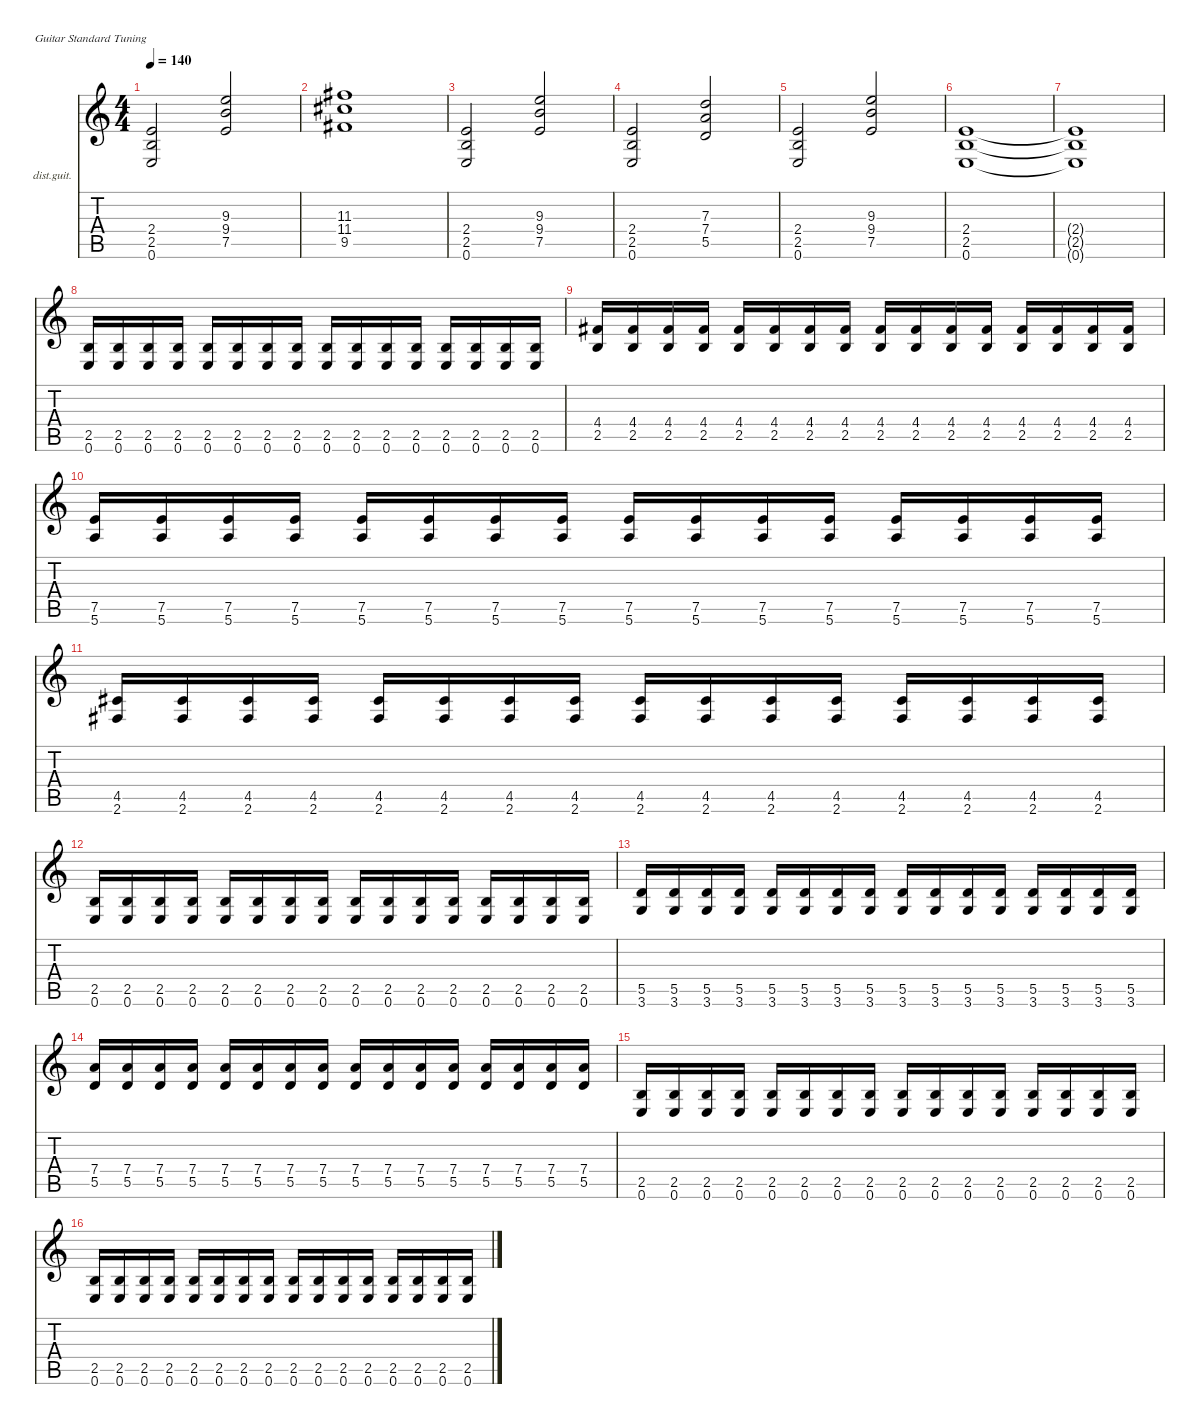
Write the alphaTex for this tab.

\defaultSystemsLayout 4
\hideDynamics
\bracketExtendMode nobrackets
\firstSystemTrackNameOrientation horizontal
\otherSystemsTrackNameOrientation horizontal
\track ("Rythm Guitar" "dist.guit.") {instrument distortionguitar}
\staff {score tabs}
\tuning (E4 B3 G3 D3 A2 E2)
\ts (4 4)
\tempo 140
\clef g2
\ks c
(2.4 2.5 0.6).2{dy mf} (7.5 9.4 9.3).2 |
(9.5{acc #} 11.4{acc #} 11.3{acc #}).1 |
(2.4 2.5 0.6).2 (7.5 9.4 9.3).2 |
(2.4 2.5 0.6).2 (5.5 7.4 7.3).2 |
(2.4 2.5 0.6).2 (7.5 9.4 9.3).2 |
(2.5 2.4 0.6).1 |
(0.6{t} 2.5{t} 2.4{t}).1 |
(0.6 2.5).16 (0.6 2.5).16 (0.6 2.5).16 (0.6 2.5).16 (0.6 2.5).16 (0.6 2.5).16 (0.6 2.5).16 (0.6 2.5).16 (0.6 2.5).16 (0.6 2.5).16 (0.6 2.5).16 (0.6 2.5).16 (0.6 2.5).16 (0.6 2.5).16 (0.6 2.5).16 (0.6 2.5).16 |
(2.5 4.4{acc #}).16 (2.5 4.4{acc #}).16 (2.5 4.4{acc #}).16 (2.5 4.4{acc #}).16 (2.5 4.4{acc #}).16 (2.5 4.4{acc #}).16 (2.5 4.4{acc #}).16 (2.5 4.4{acc #}).16 (2.5 4.4{acc #}).16 (2.5 4.4{acc #}).16 (2.5 4.4{acc #}).16 (2.5 4.4{acc #}).16 (2.5 4.4{acc #}).16 (2.5 4.4{acc #}).16 (2.5 4.4{acc #}).16 (2.5 4.4{acc #}).16 |
(5.6 7.5).16 (5.6 7.5).16 (5.6 7.5).16 (5.6 7.5).16 (5.6 7.5).16 (5.6 7.5).16 (5.6 7.5).16 (5.6 7.5).16 (5.6 7.5).16 (5.6 7.5).16 (5.6 7.5).16 (5.6 7.5).16 (5.6 7.5).16 (5.6 7.5).16 (5.6 7.5).16 (5.6 7.5).16 |
(2.6{acc #} 4.5{acc #}).16 (4.5{acc #} 2.6{acc #}).16 (4.5{acc #} 2.6{acc #}).16 (4.5{acc #} 2.6{acc #}).16 (4.5{acc #} 2.6{acc #}).16 (4.5{acc #} 2.6{acc #}).16 (4.5{acc #} 2.6{acc #}).16 (4.5{acc #} 2.6{acc #}).16 (2.6{acc #} 4.5{acc #}).16 (4.5{acc #} 2.6{acc #}).16 (4.5{acc #} 2.6{acc #}).16 (4.5{acc #} 2.6{acc #}).16 (4.5{acc #} 2.6{acc #}).16 (4.5{acc #} 2.6{acc #}).16 (4.5{acc #} 2.6{acc #}).16 (4.5{acc #} 2.6{acc #}).16 |
(0.6 2.5).16 (0.6 2.5).16 (0.6 2.5).16 (0.6 2.5).16 (0.6 2.5).16 (0.6 2.5).16 (0.6 2.5).16 (0.6 2.5).16 (0.6 2.5).16 (0.6 2.5).16 (0.6 2.5).16 (0.6 2.5).16 (0.6 2.5).16 (0.6 2.5).16 (0.6 2.5).16 (0.6 2.5).16 |
(3.6 5.5).16 (3.6 5.5).16 (3.6 5.5).16 (3.6 5.5).16 (3.6 5.5).16 (3.6 5.5).16 (3.6 5.5).16 (5.5 3.6).16 (3.6 5.5).16 (3.6 5.5).16 (3.6 5.5).16 (3.6 5.5).16 (3.6 5.5).16 (3.6 5.5).16 (3.6 5.5).16 (5.5 3.6).16 |
(5.5 7.4).16 (5.5 7.4).16 (5.5 7.4).16 (5.5 7.4).16 (5.5 7.4).16 (5.5 7.4).16 (5.5 7.4).16 (5.5 7.4).16 (5.5 7.4).16 (5.5 7.4).16 (5.5 7.4).16 (5.5 7.4).16 (5.5 7.4).16 (5.5 7.4).16 (5.5 7.4).16 (5.5 7.4).16 |
(0.6 2.5).16 (0.6 2.5).16 (0.6 2.5).16 (0.6 2.5).16 (0.6 2.5).16 (0.6 2.5).16 (0.6 2.5).16 (0.6 2.5).16 (0.6 2.5).16 (0.6 2.5).16 (0.6 2.5).16 (0.6 2.5).16 (0.6 2.5).16 (0.6 2.5).16 (0.6 2.5).16 (0.6 2.5).16 |
(0.6 2.5).16 (0.6 2.5).16 (0.6 2.5).16 (0.6 2.5).16 (0.6 2.5).16 (0.6 2.5).16 (0.6 2.5).16 (0.6 2.5).16 (0.6 2.5).16 (0.6 2.5).16 (0.6 2.5).16 (0.6 2.5).16 (0.6 2.5).16 (0.6 2.5).16 (0.6 2.5).16 (0.6 2.5).16
